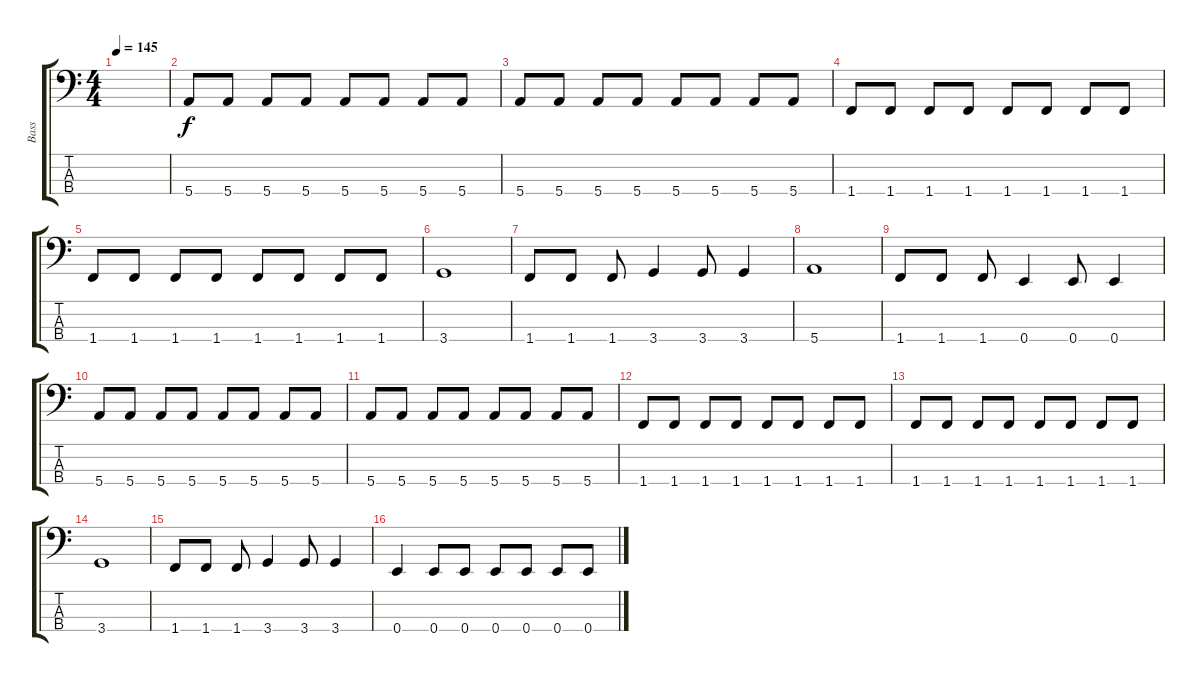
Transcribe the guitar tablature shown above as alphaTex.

\track ("Bass" "Bass") {instrument electricbassfinger}
\staff {score tabs}
\tuning (G2 D2 A1 E1) {hide}
\ts (4 4)
\tempo 145
\clef f4
\ks c
|
5.4.8 5.4.8 5.4.8 5.4.8 5.4.8 5.4.8 5.4.8 5.4.8 |
5.4.8 5.4.8 5.4.8 5.4.8 5.4.8 5.4.8 5.4.8 5.4.8 |
1.4.8 1.4.8 1.4.8 1.4.8 1.4.8 1.4.8 1.4.8 1.4.8 |
1.4.8 1.4.8 1.4.8 1.4.8 1.4.8 1.4.8 1.4.8 1.4.8 |
3.4.1 |
1.4.8 1.4.8 1.4.8 3.4.4 3.4.8 3.4.4 |
5.4.1 |
1.4.8 1.4.8 1.4.8 0.4.4 0.4.8 0.4.4 |
5.4.8 5.4.8 5.4.8 5.4.8 5.4.8 5.4.8 5.4.8 5.4.8 |
5.4.8 5.4.8 5.4.8 5.4.8 5.4.8 5.4.8 5.4.8 5.4.8 |
1.4.8 1.4.8 1.4.8 1.4.8 1.4.8 1.4.8 1.4.8 1.4.8 |
1.4.8 1.4.8 1.4.8 1.4.8 1.4.8 1.4.8 1.4.8 1.4.8 |
3.4.1 |
1.4.8 1.4.8 1.4.8 3.4.4 3.4.8 3.4.4 |
0.4.4 0.4.8 0.4.8 0.4.8 0.4.8 0.4.8 0.4.8
